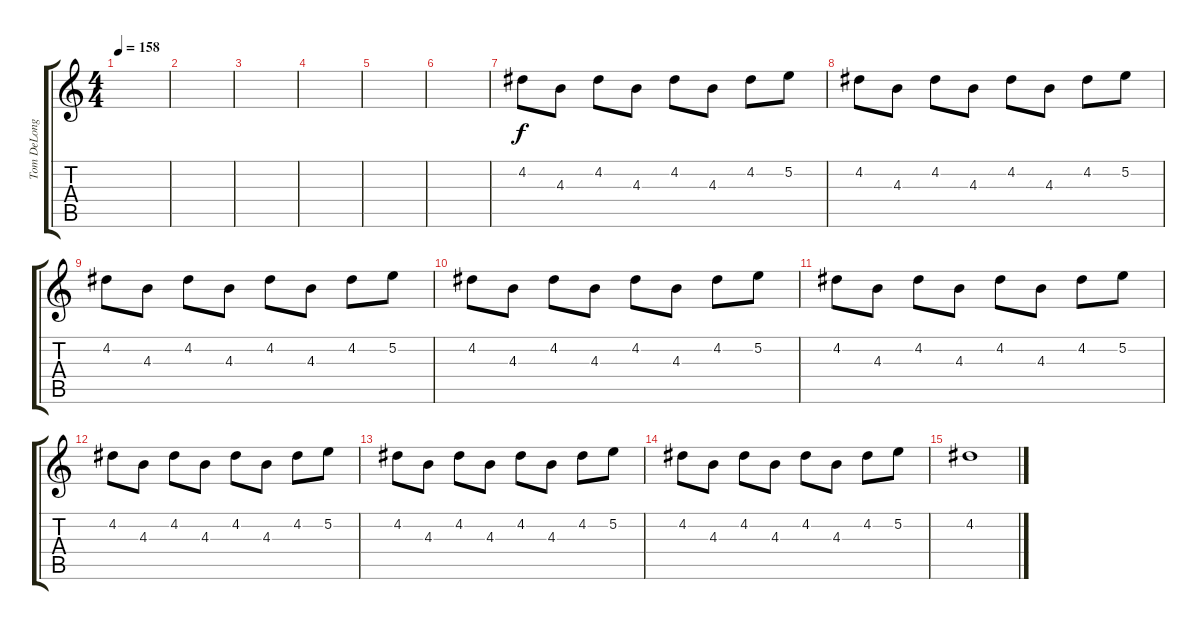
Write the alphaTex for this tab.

\track ("Tom DeLonge - Clean Guitar" "Tom DeLong") {instrument electricguitarclean}
\staff {score tabs}
\tuning (E4 B3 G3 D3 A2 E2) {hide}
\ts (4 4)
\tempo 158
\clef g2
\ks c
|
|
|
|
|
|
4.2.8 4.3.8 4.2.8 4.3.8 4.2.8 4.3.8 4.2.8 5.2.8 |
4.2.8 4.3.8 4.2.8 4.3.8 4.2.8 4.3.8 4.2.8 5.2.8 |
4.2.8 4.3.8 4.2.8 4.3.8 4.2.8 4.3.8 4.2.8 5.2.8 |
4.2.8 4.3.8 4.2.8 4.3.8 4.2.8 4.3.8 4.2.8 5.2.8 |
4.2.8 4.3.8 4.2.8 4.3.8 4.2.8 4.3.8 4.2.8 5.2.8 |
4.2.8 4.3.8 4.2.8 4.3.8 4.2.8 4.3.8 4.2.8 5.2.8 |
4.2.8 4.3.8 4.2.8 4.3.8 4.2.8 4.3.8 4.2.8 5.2.8 |
4.2.8 4.3.8 4.2.8 4.3.8 4.2.8 4.3.8 4.2.8 5.2.8 |
4.2.1
